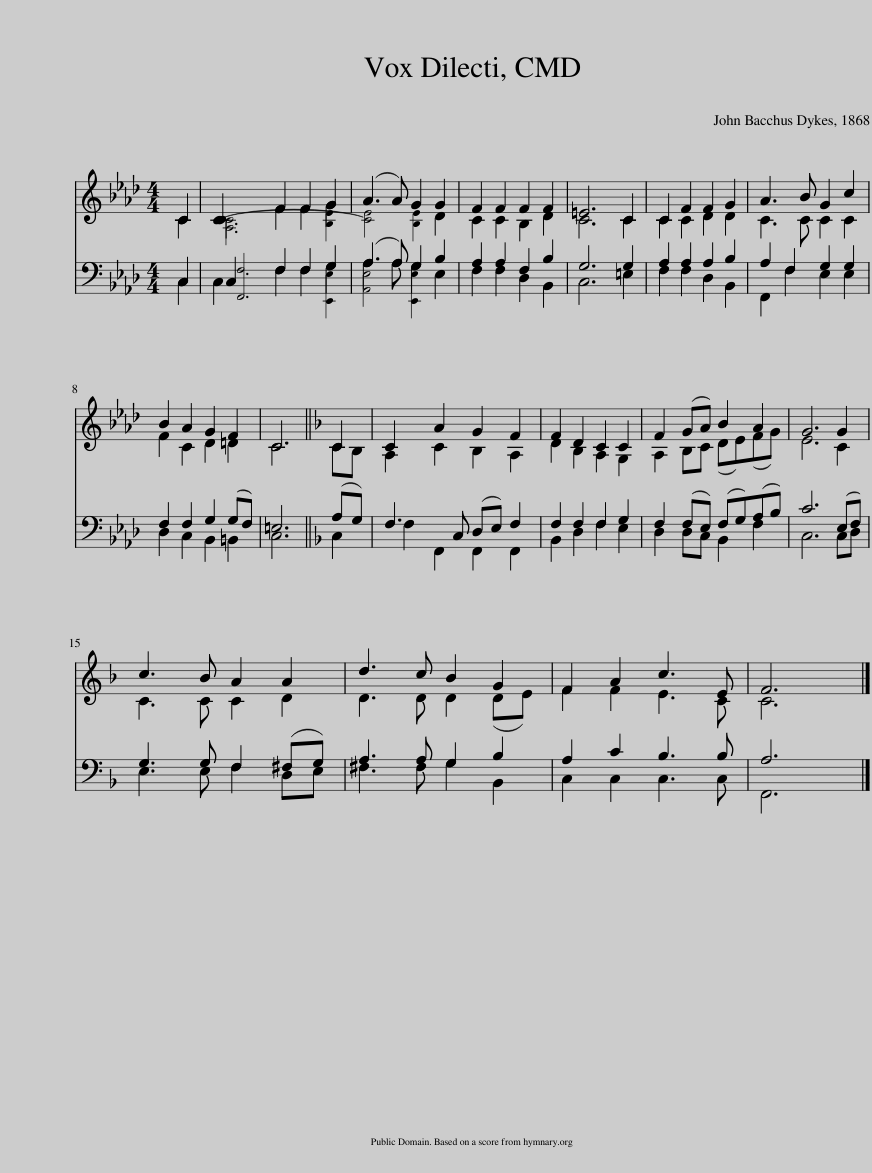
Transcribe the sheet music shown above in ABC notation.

X:1
%%score ( 1 2 3 ) ( 4 5 6 )
L:1/8
M:4/4
I:linebreak $
K:Ab
V:1 treble
V:2 treble
V:3 treble
V:4 bass
V:5 bass
V:6 bass
V:1
 C2 | C2- F2 F2 G2 | (A3 A) G2 G2 | F2 F2 F2 F2 | =E6 C2 | %5
 C2 F2 F2 G2 | A3 B G2 c2 |$ B2 A2 G2 F2 | C6 ||[K:F] C2 | %10
 C2 A2 G2 F2 | F2 D2 C2 C2 | F2 (GA) (DE)(FG) | G6 G2 |$ c3 B A2 A2 | %15
 d3 c B2 (DE) | F2 A2 c3 E | F6 |] %18
V:2
 C2 | C2 F2 F2 G2 | x6 D2 | C2 C2 B,2 D2 | C6 C2 | %5
 C2 C2 D2 D2 | C3 C C2 C2 |$ F2 C2 D2 =D2 | C6 ||[K:F] CB, | %10
 A,2 C2 B,2 A,2 | D2 B,2 A,2 G,2 | A,2 B,C B2 A2 | E6 C2 |$ C3 C C2 D2 | %15
 D3 D D2 G2 | F2 F2 E3 C | C6 |] %18
V:3
 x2 | [A,C]6 [B,E]2 | [CE]4 [B,E]2 x2 | x8 | x8 | %5
 x8 | x8 |$ x8 | x6 ||[K:F] x2 | %10
 x8 | x8 | x8 | x8 |$ x8 | %15
 x8 | x8 | x6 |] %18
V:4
 C,2 | C,2 F,2 F,2 G,2 | (A,3 A,) G,2 B,2 | A,2 A,2 F,2 B,2 | G,6 G,2 | %5
 A,2 A,2 A,2 B,2 | A,2 F,2 G,2 G,2 |$ F,2 F,2 G,2 (G,F,) | =E,6 ||[K:F] (A,G,) | %10
 F,3 C, (D,E,) F,2 | F,2 F,2 F,2 G,2 | F,2 (F,E,) (F,G,)(A,B,) | C6 (E,F,) |$ G,3 G, F,2 (^F,G,) | %15
 A,3 A, G,2 B,2 | A,2 C2 B,3 B, | A,6 |] %18
V:5
 C,2 | C,2 F,2 F,2 G,2 | A,3 A, G,2 E,2 | F,2 F,2 D,2 B,,2 | C,6 =E,2 | %5
 F,2 F,2 D,2 B,,2 | F,,2 F,2 E,2 E,2 |$ D,2 C,2 B,,2 =B,,2 | C,6 ||[K:F] C,2 | %10
 F,2 F,,2 F,,2 F,,2 | B,,2 D,2 F,2 E,2 | D,2 D,C, B,,2 F,2 | C,6 C,D, |$ E,3 E, F,2 D,E, | %15
 ^F,3 F, G,2 B,,2 | C,2 C,2 C,3 C, | F,,6 |] %18
V:6
 x2 | [F,,F,]6 [E,,E,]2 | [A,,E,]4 [E,,E,]2 x2 | x8 | x8 | %5
 x8 | x8 |$ x8 | x6 ||[K:F] x2 | %10
 x8 | x8 | x8 | x8 |$ x8 | %15
 x8 | x8 | x6 |] %18
